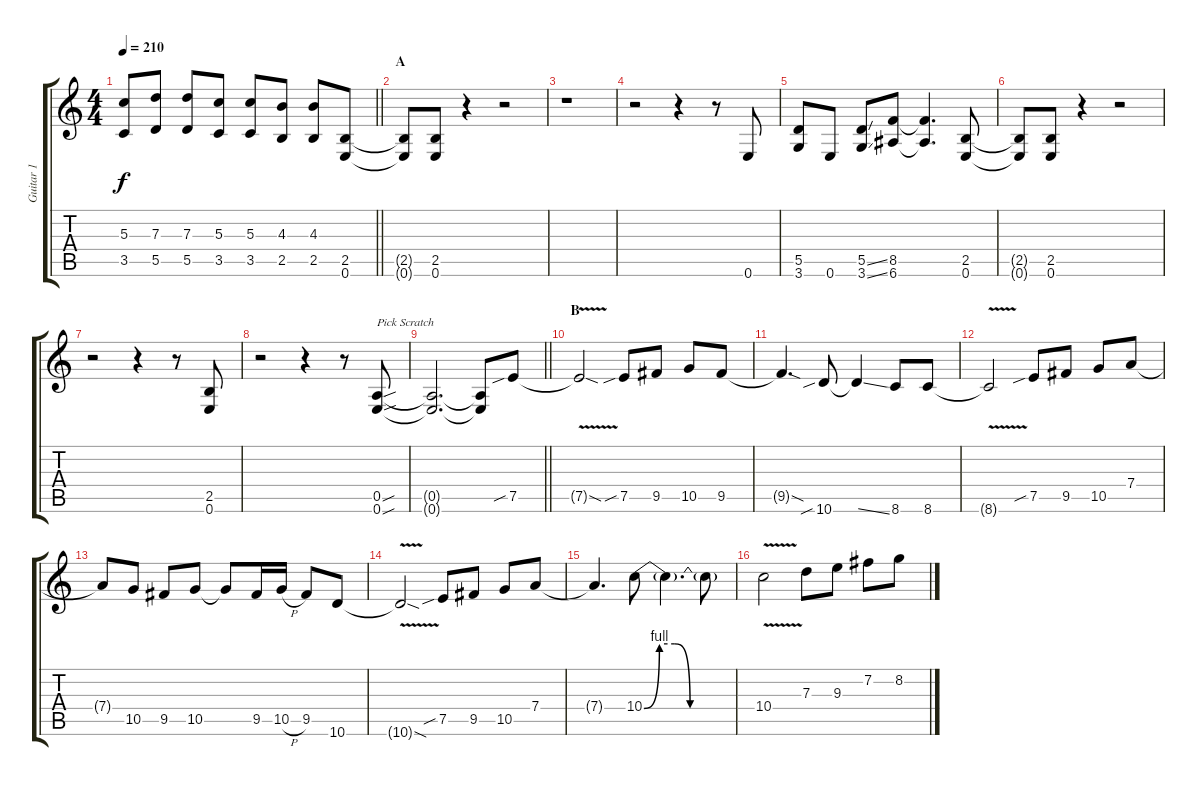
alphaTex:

\track ("Guitar 1" "Guitar 1") {instrument distortionguitar}
\staff {score tabs}
\tuning (E4 B3 G3 D3 A2 E2) {hide}
\ts (4 4)
\tempo 210
\clef g2
\barLineRight lightlight
\ks c
(5.3{t} 3.5{t}).8{dy f} (7.3 5.5).8 (7.3 5.5).8 (5.3 3.5).8 (5.3 3.5).8 (4.3 2.5).8 (4.3 2.5).8 (2.5 0.6).8 |
\section ("" "A")
(2.5{t} 0.6{t}).8 (2.5 0.6).8 r.4 r.2 |
r.1 |
r.2 r.4 r.8 0.6.8 |
(5.5 3.6).8 0.6.8 (5.5{ss} 3.6{ss}).8 (8.5 6.6).8 (8.5{t} 6.6{t}).4{d} (2.5 0.6).8 |
(2.5{t} 0.6{t}).8 (2.5 0.6).8 r.4 r.2 |
r.2 r.4 r.8 (2.5 0.6).8 |
r.2 r.4 r.8 (0.5{sou} 0.6{sou}).8{txt "Pick Scratch"} |
\barLineRight lightlight
(0.5{t} 0.6{t}).2{d} (0.5{t} 0.6{t}).8 7.5{sib}.8 |
\section ("" "B")
7.5{v sod t}.2 7.5{sib}.8 9.5.8 10.5.8 9.5.8 |
9.5{sod t}.4{d} 10.6{sib}.8 10.6{ss t}.4 8.6.8 8.6.8 |
8.6{v t}.2 7.5{sib}.8 9.5.8 10.5.8 7.4.8 |
7.4{t}.8 10.5.8 9.5.8 10.5.8 10.5{t}.8 9.5.16 10.5{h}.16 9.5.8 10.6.8 |
10.6{v sod t}.2 7.5{sib}.8 9.5.8 10.5.8 7.4.8 |
7.4{t}.4{d} 10.4{be (custom 0 0 10 4 20 4 30 0 60 0)}.8 10.4{t}.4{d} 10.4{t}.8 |
10.4{v}.2 7.3.8 9.3.8 7.2.8 8.2.8
